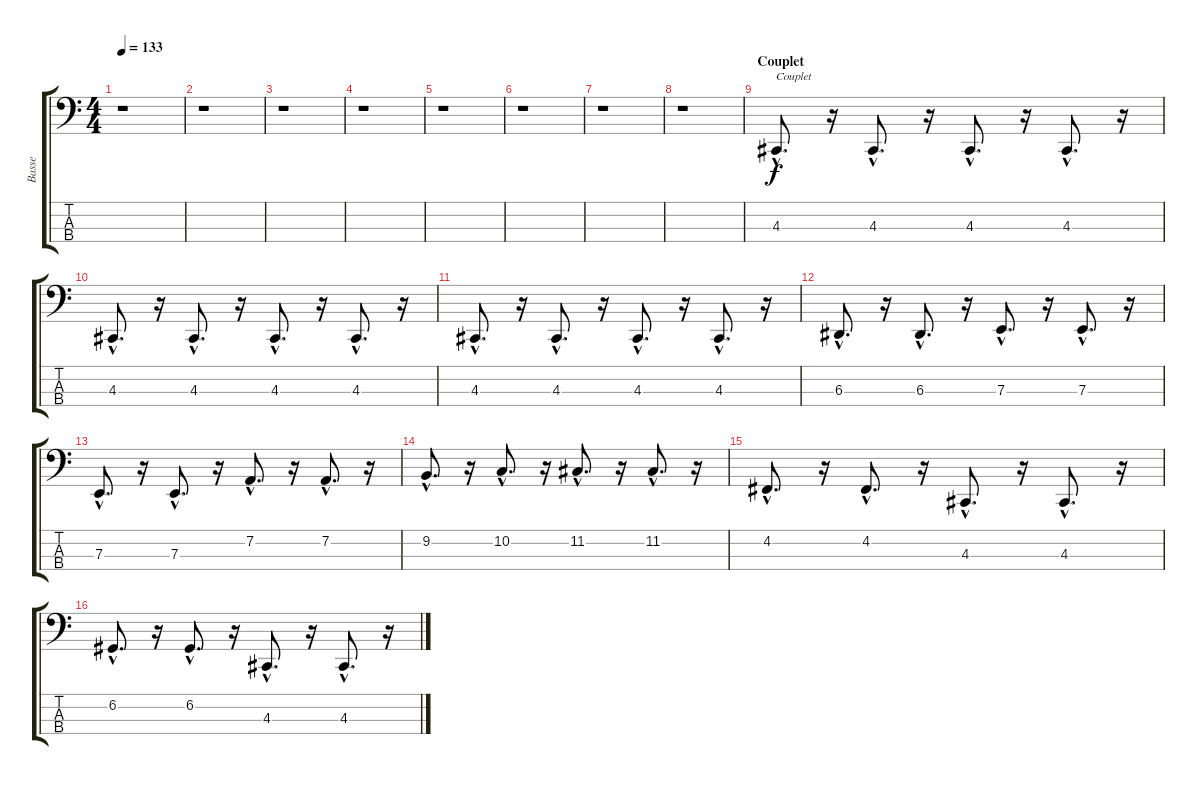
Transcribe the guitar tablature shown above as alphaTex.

\track ("Basse" "Basse") {instrument electricbassfinger}
\staff {score tabs}
\tuning (G1 D1 A0 E0) {hide}
\ts (4 4)
\tempo 133
\clef f4
\ks c
r.1{dy f instrument electricbassfinger} |
r.1 |
r.1 |
r.1 |
r.1 |
r.1 |
r.1 |
r.1 |
\section ("" "Couplet")
4.3{hac}.8{d txt "Couplet"} r.16 4.3{hac}.8{d} r.16 4.3{hac}.8{d} r.16 4.3{hac}.8{d} r.16 |
4.3{hac}.8{d} r.16 4.3{hac}.8{d} r.16 4.3{hac}.8{d} r.16 4.3{hac}.8{d} r.16 |
4.3{hac}.8{d} r.16 4.3{hac}.8{d} r.16 4.3{hac}.8{d} r.16 4.3{hac}.8{d} r.16 |
6.3{hac}.8{d} r.16 6.3{hac}.8{d} r.16 7.3{hac}.8{d} r.16 7.3{hac}.8{d} r.16 |
7.3{hac}.8{d} r.16 7.3{hac}.8{d} r.16 7.2{hac}.8{d} r.16 7.2{hac}.8{d} r.16 |
9.2{hac}.8{d} r.16 10.2{hac}.8{d} r.16 11.2{hac}.8{d} r.16 11.2{hac}.8{d} r.16 |
4.2{hac}.8{d} r.16 4.2{hac}.8{d} r.16 4.3{hac}.8{d} r.16 4.3{hac}.8{d} r.16 |
6.2{hac}.8{d} r.16 6.2{hac}.8{d} r.16 4.3{hac}.8{d} r.16 4.3{hac}.8{d} r.16
